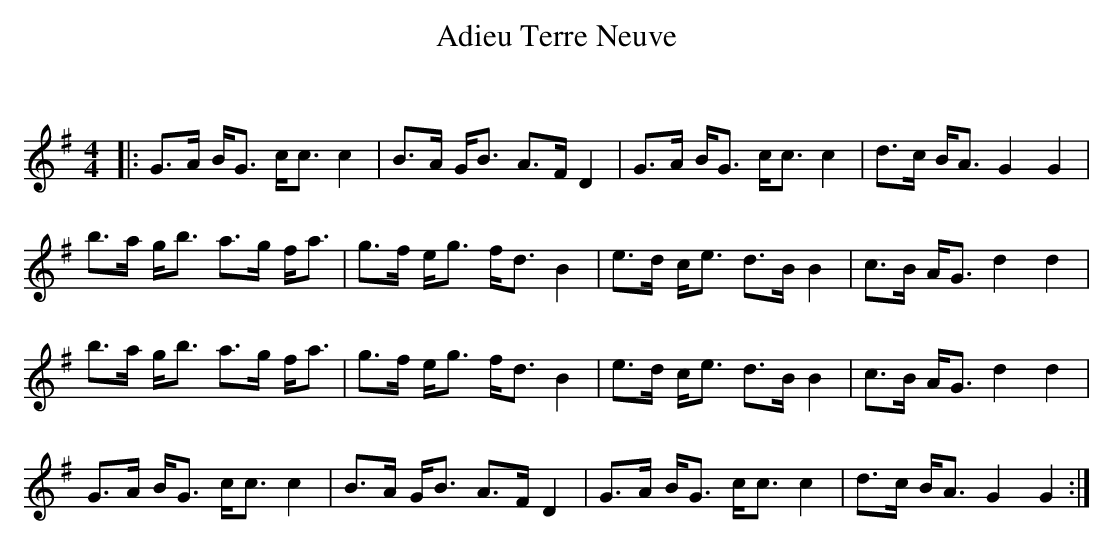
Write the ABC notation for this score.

X:1
T: Adieu Terre Neuve
C:
Q: 128
K:G
M:4/4
L:1/16
|:G3A BG3 cc3 c4|B3A GB3 A3F D4|G3A BG3 cc3 c4|d3c BA3 G4 G4|
b3a gb3 a3g fa3|g3f eg3 fd3 B4|e3d ce3 d3B B4|c3B AG3 d4 d4|
b3a gb3 a3g fa3|g3f eg3 fd3 B4|e3d ce3 d3B B4|c3B AG3 d4 d4|
G3A BG3 cc3 c4|B3A GB3 A3F D4|G3A BG3 cc3 c4|d3c BA3 G4 G4:|
